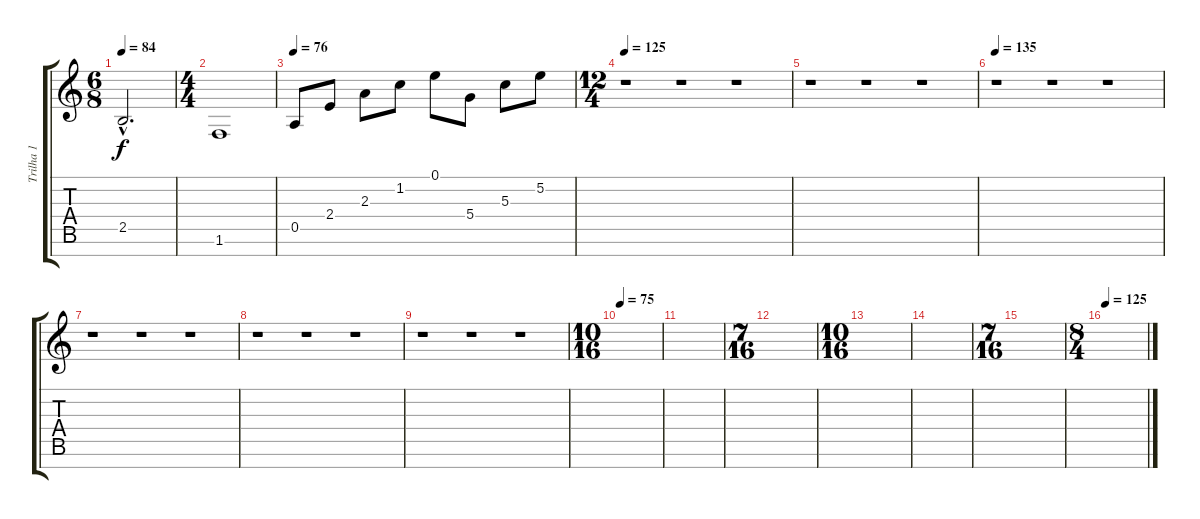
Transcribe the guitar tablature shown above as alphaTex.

\track ("Trilha 1" "Trilha 1") {instrument distortionguitar}
\staff {score tabs}
\tuning (E4 B3 G3 D3 A2 E2 B1) {hide}
\ts (6 8)
\tempo 84
\clef g2
\ks c
2.5{hac}.2{d dy f} |
\ts (4 4)
1.6.1 |
\tempo 76
0.5.8 2.4.8 2.3.8 1.2.8 0.1.8 5.4.8 5.3.8 5.2.8 |
\ts (12 4)
\tempo 125
r.1 r.1 r.1 |
r.1 r.1 r.1 |
\tempo 135
r.1 r.1 r.1 |
r.1 r.1 r.1 |
r.1 r.1 r.1 |
r.1 r.1 r.1 |
\ts (10 16)
\tempo 75
|
|
\ts (7 16)
|
\ts (10 16)
|
|
\ts (7 16)
|
\ts (8 4)
\tempo 125
